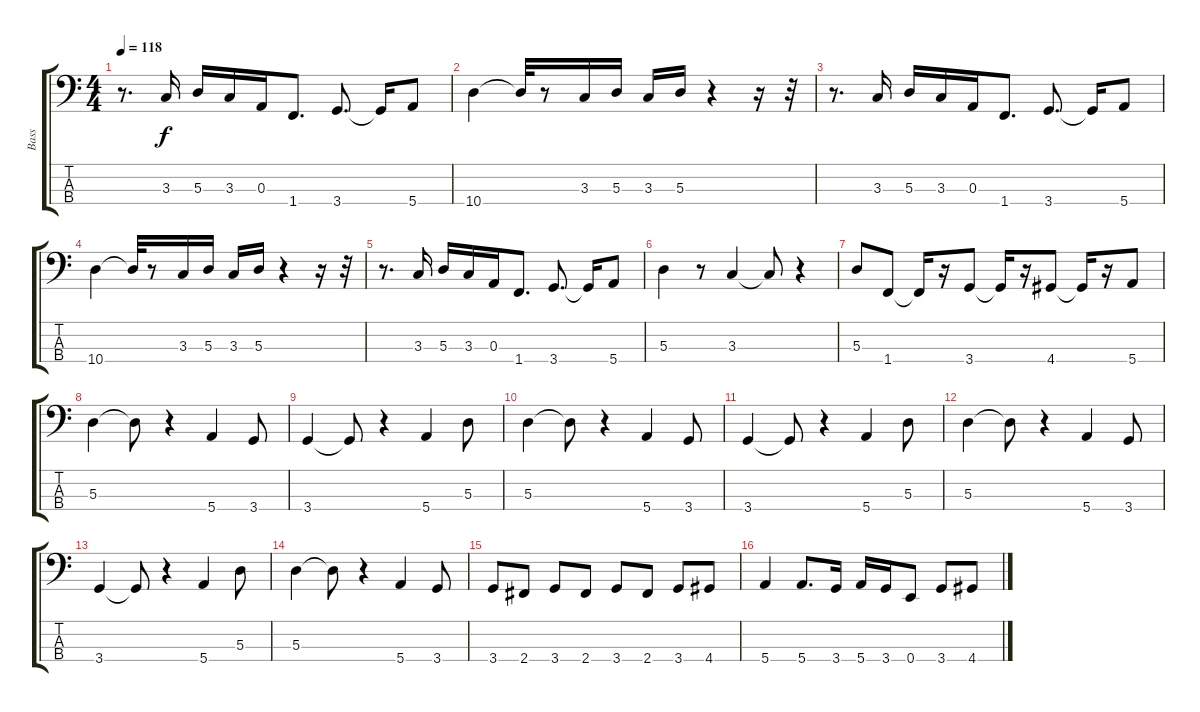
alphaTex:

\track ("Bass" "Bass") {instrument slapbass2}
\staff {score tabs}
\tuning (G2 D2 A1 E1) {hide}
\ts (4 4)
\tempo 118
\clef f4
\ks c
r.8{d dy f} 3.3.16 5.3.16 3.3.16 0.3.16 1.4.8{d} 3.4.8{d} 3.4{t}.16 5.4.8 |
10.4.4 10.4{t}.32 r.8 3.3.16 5.3.16 3.3.16 5.3.16 r.4 r.16 r.32 |
r.8{d} 3.3.16 5.3.16 3.3.16 0.3.16 1.4.8{d} 3.4.8{d} 3.4{t}.16 5.4.8 |
10.4.4 10.4{t}.32 r.8 3.3.16 5.3.16 3.3.16 5.3.16 r.4 r.16 r.32 |
r.8{d} 3.3.16 5.3.16 3.3.16 0.3.16 1.4.8{d} 3.4.8{d} 3.4{t}.16 5.4.8 |
5.3.4 r.8 3.3.4 3.3{t}.8 r.4 |
5.3.8 1.4.8 1.4{t}.16 r.16 3.4.8 3.4{t}.16 r.16 4.4.8 4.4{t}.16 r.16 5.4.8 |
5.3.4 5.3{t}.8 r.4 5.4.4 3.4.8 |
3.4.4 3.4{t}.8 r.4 5.4.4 5.3.8 |
5.3.4 5.3{t}.8 r.4 5.4.4 3.4.8 |
3.4.4 3.4{t}.8 r.4 5.4.4 5.3.8 |
5.3.4 5.3{t}.8 r.4 5.4.4 3.4.8 |
3.4.4 3.4{t}.8 r.4 5.4.4 5.3.8 |
5.3.4 5.3{t}.8 r.4 5.4.4 3.4.8 |
3.4.8 2.4.8 3.4.8 2.4.8 3.4.8 2.4.8 3.4.8 4.4.8 |
5.4.4 5.4.8{d} 3.4.16 5.4.16 3.4.16 0.4.8 3.4.8 4.4.8
